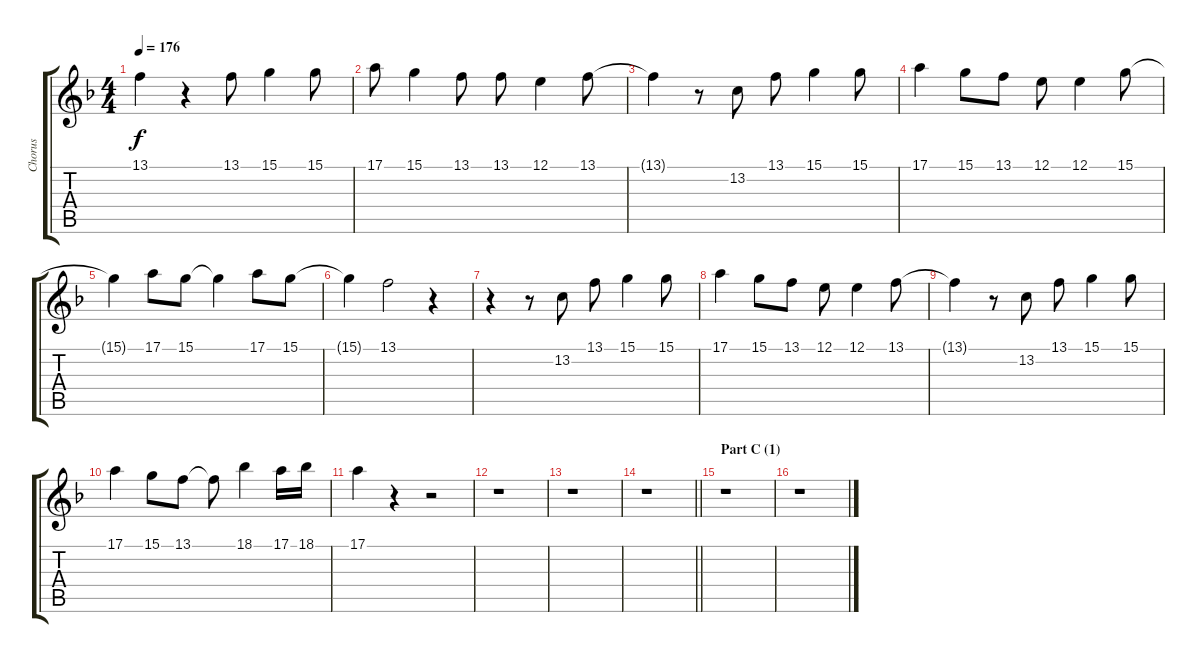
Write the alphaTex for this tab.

\track ("Chorus" "Chorus") {instrument trumpet}
\staff {score tabs}
\tuning (E4 B3 G3 D3 A2 E2) {hide}
\ts (4 4)
\tempo 176
\clef g2
\ks f
13.1{t}.4{dy f} r.4 13.1.8 15.1.4 15.1.8 |
17.1.8 15.1.4 13.1.8 13.1.8 12.1.4 13.1.8 |
13.1{t}.4 r.8 13.2.8 13.1.8 15.1.4 15.1.8 |
17.1.4 15.1.8 13.1.8 12.1.8 12.1.4 15.1.8 |
15.1{t}.4 17.1.8 15.1.8 15.1{t}.4 17.1.8 15.1.8 |
15.1{t}.4 13.1.2 r.4 |
r.4 r.8 13.2.8 13.1.8 15.1.4 15.1.8 |
17.1.4 15.1.8 13.1.8 12.1.8 12.1.4 13.1.8 |
13.1{t}.4 r.8 13.2.8 13.1.8 15.1.4 15.1.8 |
17.1.4 15.1.8 13.1.8 13.1{t}.8 18.1.4 17.1.16 18.1.16 |
17.1.4 r.4 r.2 |
r.1 |
r.1 |
\barLineRight lightlight
r.1 |
\section ("" "Part C (1)")
r.1 |
r.1
